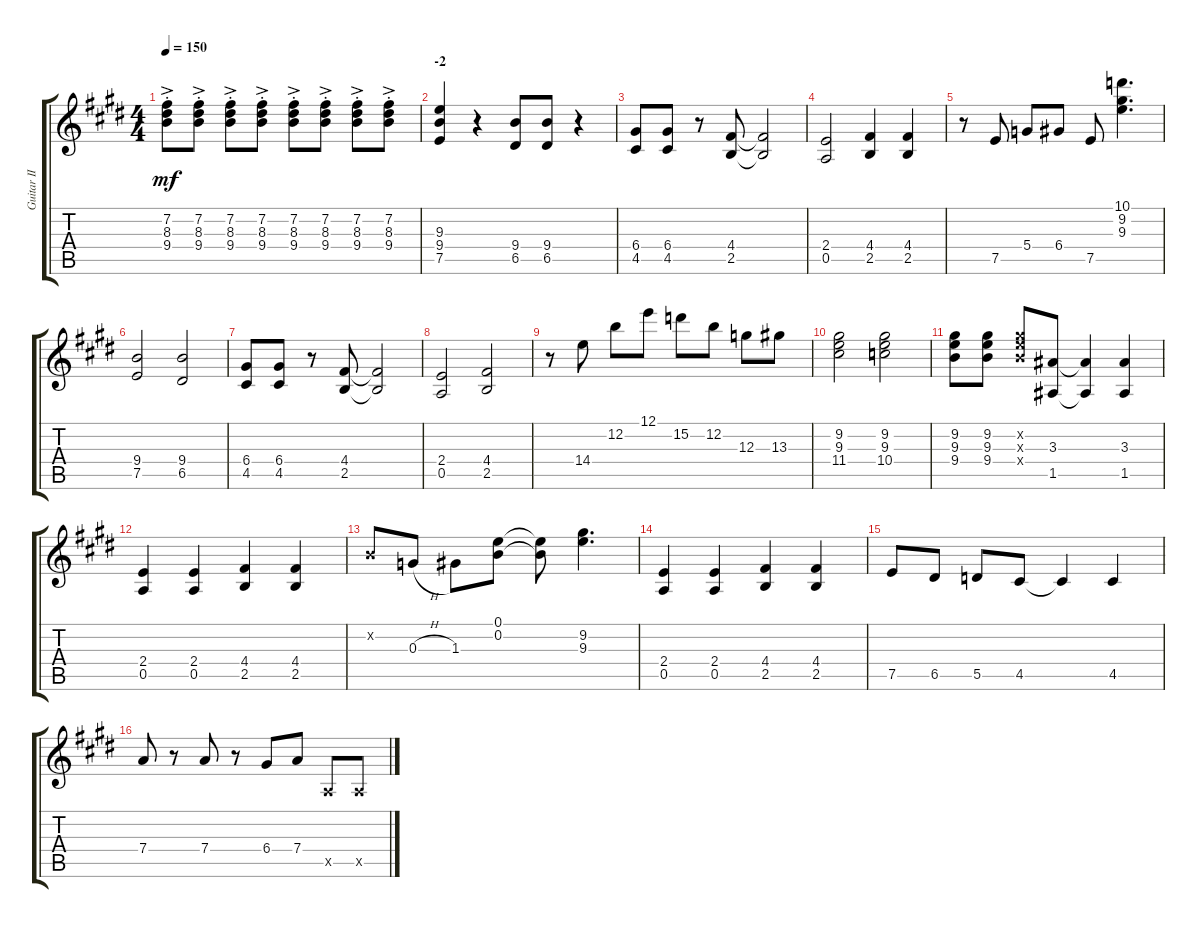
\track ("Guitar II" "Guitar II") {instrument distortionguitar}
\staff {score tabs}
\tuning (E4 B3 G3 D3 A2 E2) {hide}
\ts (4 4)
\tempo 150
\clef g2
\ks e
(7.2{ac st} 8.3{ac st} 9.4{ac st}).8{dy mf} (7.2{ac st} 8.3{ac st} 9.4{ac st}).8 (7.2{ac st} 8.3{ac st} 9.4{ac st}).8 (7.2{ac st} 8.3{ac st} 9.4{ac st}).8 (7.2{ac st} 8.3{ac st} 9.4{ac st}).8 (7.2{ac st} 8.3{ac st} 9.4{ac st}).8 (7.2{ac st} 8.3{ac st} 9.4{ac st}).8 (7.2{ac st} 8.3{ac st} 9.4{ac st}).8 |
\section ("" "-2")
(9.3 9.4 7.5).4 r.4 (9.4 6.5).8 (9.4 6.5).8 r.4 |
(6.4 4.5).8 (6.4 4.5).8 r.8 (4.4 2.5).8 (4.4{t} 2.5{t}).2 |
(2.4 0.5).2 (4.4 2.5).4 (4.4 2.5).4 |
r.8 7.5.8 5.4.8 6.4.8 7.5.8 (10.1 9.2 9.3).4{d} |
(9.4 7.5).2 (9.4 6.5).2 |
(6.4 4.5).8 (6.4 4.5).8 r.8 (4.4 2.5).8 (4.4{t} 2.5{t}).2 |
(2.4 0.5).2 (4.4 2.5).2 |
r.8 14.4.8 12.2.8 12.1.8 15.2.8 12.2.8 12.3.8 13.3.8 |
(9.2 9.3 11.4).2 (9.2 9.3 10.4).2 |
(9.2 9.3 9.4).8 (9.2 9.3 9.4).8 (9.2{x} 9.3{x} 9.4{x}).8 (3.3 1.5).8 (3.3{t} 1.5{t}).4 (3.3 1.5).4 |
(2.4 0.5).4 (2.4 0.5).4 (4.4 2.5).4 (4.4 2.5).4 |
0.2{x}.8 0.3{h}.8 1.3.8 (0.1 0.2).8 (0.1{t} 0.2{t}).8 (9.2 9.3).4{d} |
(2.4 0.5).4 (2.4 0.5).4 (4.4 2.5).4 (4.4 2.5).4 |
7.5.8 6.5.8 5.5.8 4.5.8 4.5{t}.4 4.5.4 |
7.4.8 r.8 7.4.8 r.8 6.4.8 7.4.8 0.5{x}.8 0.5{x}.8
